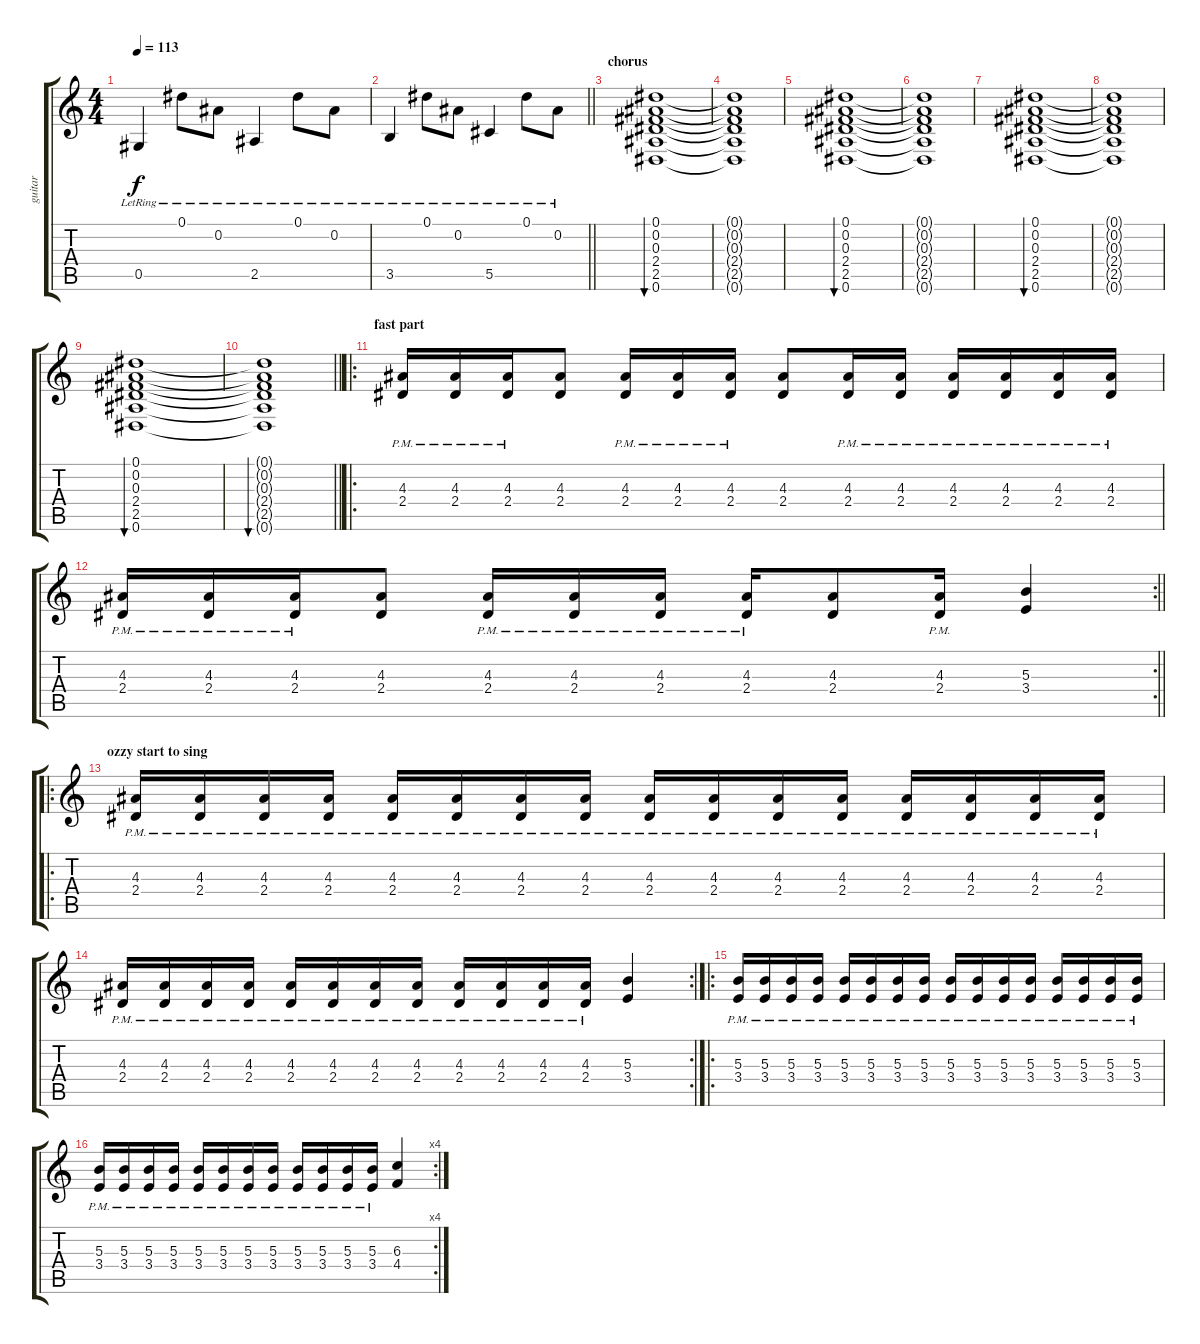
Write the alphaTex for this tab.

\track ("guitar" "guitar") {instrument acousticguitarsteel}
\staff {score tabs}
\tuning (Eb4 Bb3 Gb3 Db3 Ab2 Eb2) {hide}
\ts (4 4)
\tempo 113
\clef g2
\ks c
0.5{lr}.4{dy f} 0.1{lr}.8 0.2{lr}.8 2.5{lr}.4 0.1{lr}.8 0.2{lr}.8 |
\barLineRight lightlight
3.5{lr}.4 0.1{lr}.8 0.2{lr}.8 5.5{lr}.4 0.1{lr}.8 0.2{lr}.8 |
\section ("" "chorus")
(0.1 0.2 0.3 2.4 2.5 0.6).1{bu 480 instrument overdrivenguitar} |
(0.1{t} 0.2{t} 0.3{t} 2.4{t} 2.5{t} 0.6{t}).1 |
(0.1 0.2 0.3 2.4 2.5 0.6).1{bu 480} |
(0.1{t} 0.2{t} 0.3{t} 2.4{t} 2.5{t} 0.6{t}).1 |
(0.1 0.2 0.3 2.4 2.5 0.6).1{bu 480} |
(0.1{t} 0.2{t} 0.3{t} 2.4{t} 2.5{t} 0.6{t}).1 |
(0.1 0.2 0.3 2.4 2.5 0.6).1{bu 480} |
\barLineRight lightlight
(0.1{t} 0.2{t} 0.3{t} 2.4{t} 2.5{t} 0.6{t}).1{bu 480} |
\ro
\section ("" "fast part")
(4.3{pm} 2.4{pm}).16{instrument distortionguitar} (4.3{pm} 2.4{pm}).16 (4.3{pm} 2.4{pm}).16 (4.3 2.4).8 (4.3{pm} 2.4{pm}).16 (4.3{pm} 2.4{pm}).16 (4.3{pm} 2.4{pm}).16 (4.3 2.4).8 (4.3{pm} 2.4{pm}).16 (4.3{pm} 2.4{pm}).16 (4.3{pm} 2.4{pm}).16 (4.3{pm} 2.4{pm}).16 (4.3{pm} 2.4{pm}).16 (4.3{pm} 2.4{pm}).16 |
\rc 2
\barLineRight lightlight
(4.3{pm} 2.4{pm}).16 (4.3{pm} 2.4{pm}).16 (4.3{pm} 2.4{pm}).16 (4.3 2.4).8 (4.3{pm} 2.4{pm}).16 (4.3{pm} 2.4{pm}).16 (4.3{pm} 2.4{pm}).16 (4.3{pm} 2.4{pm}).16 (4.3 2.4).8 (4.3{pm} 2.4{pm}).16 (5.3 3.4).4 |
\ro
\section ("" "ozzy start to sing")
(4.3{pm} 2.4{pm}).16{instrument distortionguitar} (4.3{pm} 2.4{pm}).16 (4.3{pm} 2.4{pm}).16 (4.3{pm} 2.4{pm}).16 (4.3{pm} 2.4{pm}).16 (4.3{pm} 2.4{pm}).16 (4.3{pm} 2.4{pm}).16 (4.3{pm} 2.4{pm}).16 (4.3{pm} 2.4{pm}).16 (4.3{pm} 2.4{pm}).16 (4.3{pm} 2.4{pm}).16 (4.3{pm} 2.4{pm}).16 (4.3{pm} 2.4{pm}).16 (4.3{pm} 2.4{pm}).16 (4.3{pm} 2.4{pm}).16 (4.3{pm} 2.4{pm}).16 |
\rc 2
(4.3{pm} 2.4{pm}).16 (4.3{pm} 2.4{pm}).16 (4.3{pm} 2.4{pm}).16 (4.3{pm} 2.4{pm}).16 (4.3{pm} 2.4{pm}).16 (4.3{pm} 2.4{pm}).16 (4.3{pm} 2.4{pm}).16 (4.3{pm} 2.4{pm}).16 (4.3{pm} 2.4{pm}).16 (4.3{pm} 2.4{pm}).16 (4.3{pm} 2.4{pm}).16 (4.3{pm} 2.4{pm}).16 (5.3 3.4).4 |
\ro
(5.3{pm} 3.4{pm}).16{instrument distortionguitar} (5.3{pm} 3.4{pm}).16 (5.3{pm} 3.4{pm}).16 (5.3{pm} 3.4{pm}).16 (5.3{pm} 3.4{pm}).16 (5.3{pm} 3.4{pm}).16 (5.3{pm} 3.4{pm}).16 (5.3{pm} 3.4{pm}).16 (5.3{pm} 3.4{pm}).16 (5.3{pm} 3.4{pm}).16 (5.3{pm} 3.4{pm}).16 (5.3{pm} 3.4{pm}).16 (5.3{pm} 3.4{pm}).16 (5.3{pm} 3.4{pm}).16 (5.3{pm} 3.4{pm}).16 (5.3{pm} 3.4{pm}).16 |
\rc 4
(5.3{pm} 3.4{pm}).16 (5.3{pm} 3.4{pm}).16 (5.3{pm} 3.4{pm}).16 (5.3{pm} 3.4{pm}).16 (5.3{pm} 3.4{pm}).16 (5.3{pm} 3.4{pm}).16 (5.3{pm} 3.4{pm}).16 (5.3{pm} 3.4{pm}).16 (5.3{pm} 3.4{pm}).16 (5.3{pm} 3.4{pm}).16 (5.3{pm} 3.4{pm}).16 (5.3{pm} 3.4{pm}).16 (6.3 4.4).4
